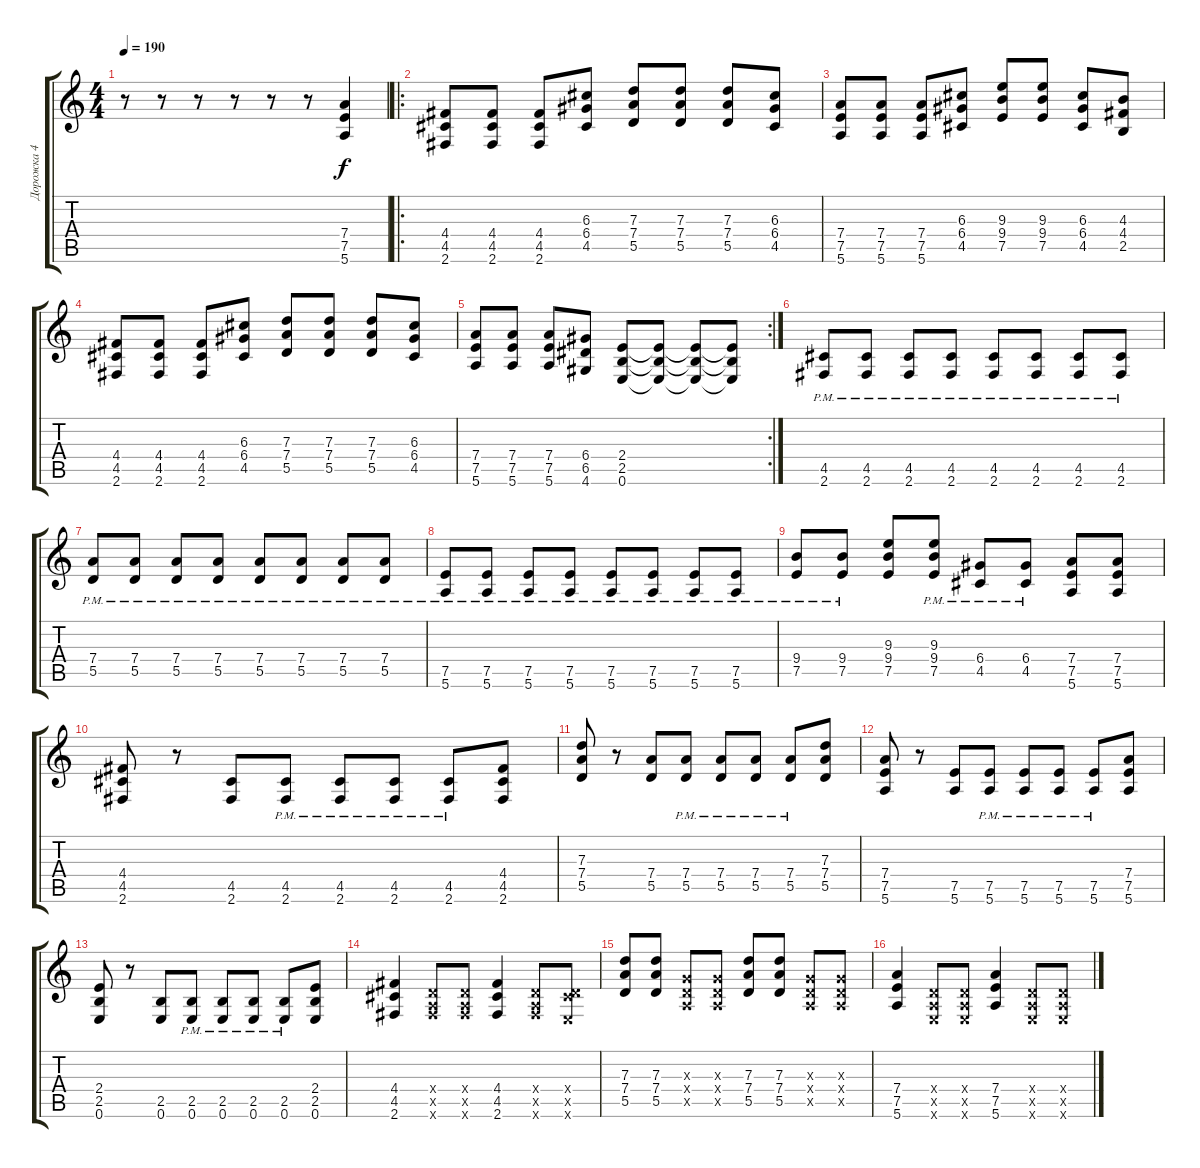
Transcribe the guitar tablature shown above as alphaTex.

\track ("Дорожка 4" "Дорожка 4") {instrument overdrivenguitar}
\staff {score tabs}
\tuning (E4 B3 G3 D3 A2 E2) {hide}
\ts (4 4)
\tempo 190
\clef g2
\ks c
r.8{dy f} r.8 r.8 r.8 r.8 r.8 (7.4 7.5 5.6).4 |
\ro
(4.4 4.5 2.6).8 (4.4 4.5 2.6).8 (4.4 4.5 2.6).8 (6.3 6.4 4.5).8 (7.3 7.4 5.5).8 (7.3 7.4 5.5).8 (7.3 7.4 5.5).8 (6.3 6.4 4.5).8 |
(7.4 7.5 5.6).8 (7.4 7.5 5.6).8 (7.4 7.5 5.6).8 (6.3 6.4 4.5).8 (9.3 9.4 7.5).8 (9.3 9.4 7.5).8 (6.3 6.4 4.5).8 (4.3 4.4 2.5).8 |
(4.4 4.5 2.6).8 (4.4 4.5 2.6).8 (4.4 4.5 2.6).8 (6.3 6.4 4.5).8 (7.3 7.4 5.5).8 (7.3 7.4 5.5).8 (7.3 7.4 5.5).8 (6.3 6.4 4.5).8 |
\rc 2
(7.4 7.5 5.6).8 (7.4 7.5 5.6).8 (7.4 7.5 5.6).8 (6.4 6.5 4.6).8 (2.4 2.5 0.6).8 (2.4{t} 2.5{t} 0.6{t}).8 (2.4{t} 2.5{t} 0.6{t}).8 (2.4{t} 2.5{t} 0.6{t}).8 |
(4.5{pm} 2.6{pm}).8 (4.5{pm} 2.6{pm}).8 (4.5{pm} 2.6{pm}).8 (4.5{pm} 2.6{pm}).8 (4.5{pm} 2.6{pm}).8 (4.5{pm} 2.6{pm}).8 (4.5{pm} 2.6{pm}).8 (4.5{pm} 2.6{pm}).8 |
(7.4{pm} 5.5{pm}).8 (7.4{pm} 5.5{pm}).8 (7.4{pm} 5.5{pm}).8 (7.4{pm} 5.5{pm}).8 (7.4{pm} 5.5{pm}).8 (7.4{pm} 5.5{pm}).8 (7.4{pm} 5.5{pm}).8 (7.4{pm} 5.5{pm}).8 |
(7.5{pm} 5.6{pm}).8 (7.5{pm} 5.6{pm}).8 (7.5{pm} 5.6{pm}).8 (7.5{pm} 5.6{pm}).8 (7.5{pm} 5.6{pm}).8 (7.5{pm} 5.6{pm}).8 (7.5{pm} 5.6{pm}).8 (7.5{pm} 5.6{pm}).8 |
(9.4{pm} 7.5{pm}).8 (9.4{pm} 7.5{pm}).8 (9.3 9.4 7.5).8 (9.3 9.4{pm} 7.5{pm}).8 (6.4{pm} 4.5{pm}).8 (6.4{pm} 4.5{pm}).8 (7.4 7.5 5.6).8 (7.4 7.5 5.6).8 |
(4.4 4.5 2.6).8 r.8 (4.5 2.6).8 (4.5{pm} 2.6{pm}).8 (4.5{pm} 2.6{pm}).8 (4.5{pm} 2.6{pm}).8 (4.5{pm} 2.6{pm}).8 (4.4 4.5 2.6).8 |
(7.3 7.4 5.5).8 r.8 (7.4 5.5).8 (7.4{pm} 5.5{pm}).8 (7.4{pm} 5.5{pm}).8 (7.4{pm} 5.5{pm}).8 (7.4{pm} 5.5{pm}).8 (7.3 7.4 5.5).8 |
(7.4 7.5 5.6).8 r.8 (7.5 5.6).8 (7.5{pm} 5.6{pm}).8 (7.5{pm} 5.6{pm}).8 (7.5{pm} 5.6{pm}).8 (7.5{pm} 5.6{pm}).8 (7.4 7.5 5.6).8 |
(2.4 2.5 0.6).8 r.8 (2.5 0.6).8 (2.5{pm} 0.6{pm}).8 (2.5{pm} 0.6{pm}).8 (2.5{pm} 0.6{pm}).8 (2.5{pm} 0.6{pm}).8 (2.4 2.5 0.6).8 |
(4.4 4.5 2.6).4 (0.4{x} 0.5{x} 2.6{x}).8 (0.4{x} 0.5{x} 2.6{x}).8 (4.4 4.5 2.6).4 (0.4{x} 0.5{x} 2.6{x}).8 (0.4{x} 4.5{x} 0.6{x}).8 |
(7.3 7.4 5.5).8 (7.3 7.4 5.5).8 (0.3{x} 0.4{x} 0.5{x}).8 (0.3{x} 0.4{x} 0.5{x}).8 (7.3 7.4 5.5).8 (7.3 7.4 5.5).8 (0.3{x} 0.4{x} 0.5{x}).8 (0.3{x} 0.4{x} 0.5{x}).8 |
(7.4 7.5 5.6).4 (0.4{x} 0.5{x} 0.6{x}).8 (0.4{x} 0.5{x} 0.6{x}).8 (7.4 7.5 5.6).4 (0.4{x} 0.5{x} 0.6{x}).8 (0.4{x} 0.5{x} 0.6{x}).8
